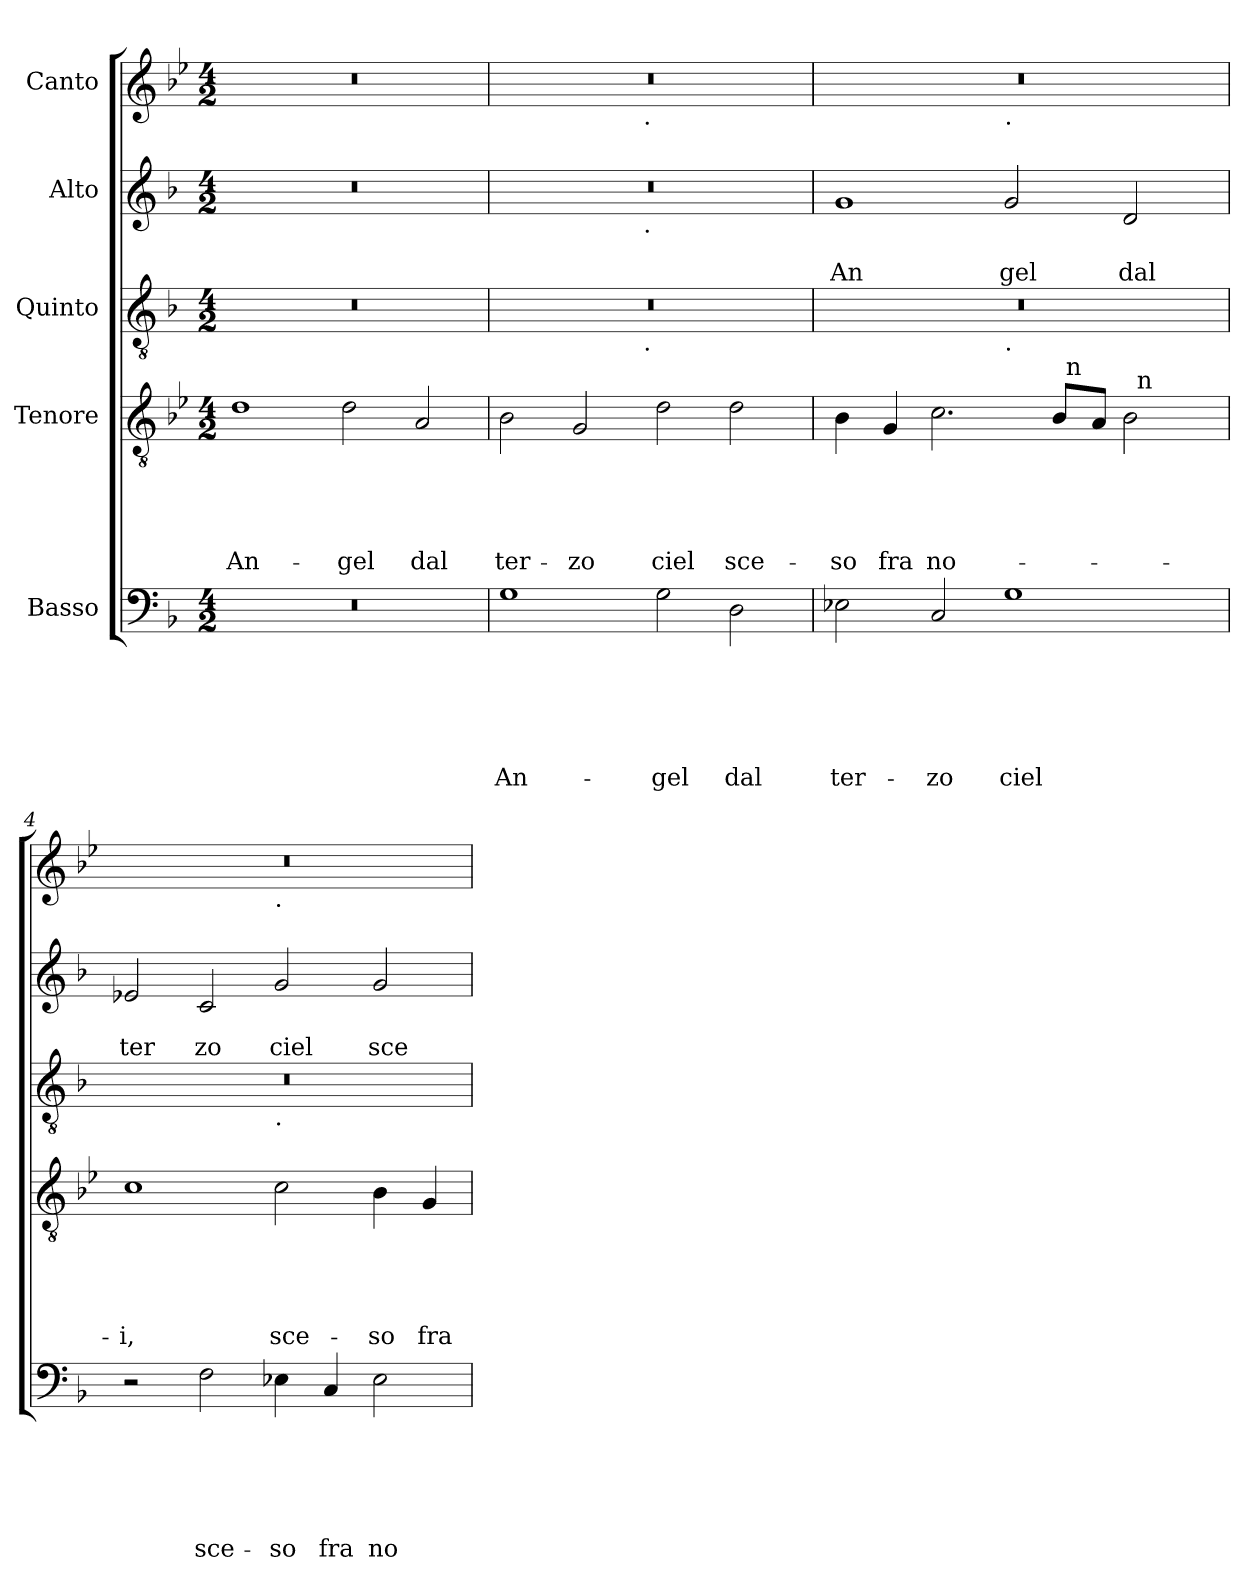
**kern	**text	**text	**text	**text	**text	**text	**kern	**text	**text	**text	**text	**text	**kern	**kern	**text	**text	**kern
*part5	*part5	*part5	*part5	*part5	*part5	*part5	*part4	*part4	*part4	*part4	*part4	*part4	*part3	*part2	*part2	*part2	*part1
*staff5	*staff5	*staff5	*staff5	*staff5	*staff5	*staff5	*staff4	*staff4	*staff4	*staff4	*staff4	*staff4	*staff3	*staff2	*staff2	*staff2	*staff1
*I"Basso	*	*	*	*	*	*	*I"Tenore	*	*	*	*	*	*I"Quinto	*I"Alto	*	*	*I"Canto
*clefF4	*	*	*	*	*	*	*clefGv2	*	*	*	*	*	*clefGv2	*clefG2	*	*	*clefG2
*ITrd-3c-5	*	*	*	*	*	*	*	*	*	*	*	*	*ITrd-3c-5	*ITrd-3c-5	*	*	*
*k[b-e-]	*	*	*	*	*	*	*k[b-e-]	*	*	*	*	*	*k[b-e-]	*k[b-e-]	*	*	*k[b-e-]
*B-:	*	*	*	*	*	*	*B-:	*	*	*	*	*	*B-:	*B-:	*	*	*B-:
*M4/2	*	*	*	*	*	*	*M4/2	*	*	*	*	*	*M4/2	*M4/2	*	*	*M4/2
=1	=1	=1	=1	=1	=1	=1	=1	=1	=1	=1	=1	=1	=1	=1	=1	=1	=1
!	!	!	!	!	!	!	!	!	!	!	!	!LO:LY:b	!	!	!	!	!
0r	.	.	.	.	.	.	1d	.	.	.	.	An-	0r	0r	.	.	0r
!	!	!	!	!	!	!	!	!	!	!	!	!LO:LY:b	!	!	!	!	!
.	.	.	.	.	.	.	2d\	.	.	.	.	-gel	.	.	.	.	.
!	!	!	!	!	!	!	!	!	!	!	!	!LO:LY:b	!	!	!	!	!
.	.	.	.	.	.	.	2A/	.	.	.	.	dal	.	.	.	.	.
=2	=2	=2	=2	=2	=2	=2	=2	=2	=2	=2	=2	=2	=2	=2	=2	=2	=2
!	!	!	!	!	!	!LO:LY:b	!	!	!	!	!	!LO:LY:b	!	!	!	!	!
*	*	*	*	*	*	*	*	*	*	*	*	*	*^	*^	*	*	*^
1c	.	.	.	.	.	An-	2B-\	.	.	.	.	ter-	0r	2ryy	0r	2ryy	.	.	0r	2ryy
!	!	!	!	!	!	!	!	!	!	!	!	!LO:LY:b	!	!	!	!	!	!	!	!
.	.	.	.	.	.	.	2G/	.	.	.	.	-zo	.	4...ryy	.	4...ryy	.	.	.	4...ryy
!	!	!	!	!	!	!	!	!	!	!	!	!	!	!	!	!	!	!	!	!LO:TX:b:t=.
!	!	!	!	!	!	!	!	!	!	!	!	!	!	!	!	!LO:TX:b:t=.	!	!	!	!
!	!	!	!	!	!	!	!	!	!	!	!	!	!	!LO:TX:b:t=.	!	!	!	!	!	!
.	.	.	.	.	.	.	.	.	.	.	.	.	.	1ryy	.	1ryy	.	.	.	1ryy
!	!	!	!	!	!	!LO:LY:b	!	!	!	!	!	!LO:LY:b	!	!	!	!	!	!	!	!
2c\	.	.	.	.	.	-gel	2d\	.	.	.	.	ciel	.	.	.	.	.	.	.	.
!	!	!	!	!	!	!LO:LY:b	!	!	!	!	!	!LO:LY:b	!	!	!	!	!	!	!	!
2G\	.	.	.	.	.	dal	2d\	.	.	.	.	sce-	.	.	.	.	.	.	.	.
.	.	.	.	.	.	.	.	.	.	.	.	.	.	32ryy	.	32ryy	.	.	.	32ryy
=3	=3	=3	=3	=3	=3	=3	=3	=3	=3	=3	=3	=3	=3	=3	=3	=3	=3	=3	=3	=3
!	!	!	!	!	!	!LO:LY:b	!	!	!	!	!	!LO:LY:b	!	!	!	!	!	!LO:LY:b	!	!
*	*	*	*	*	*	*	*^	*	*	*	*	*	*	*	*	*	*	*	*	*
*	*	*	*	*	*	*	*	*^	*	*	*	*	*	*	*	*v	*v	*	*	*	*
2A-X\	.	.	.	.	.	ter-	4B-\	1ryy	1ryy	.	.	.	.	-so	0r	1ryy	1cc	.	An	0r	1ryy
!	!	!	!	!	!	!	!	!	!	!	!	!	!	!LO:LY:b	!	!	!	!	!	!	!
.	.	.	.	.	.	.	4G/	.	.	.	.	.	.	fra	.	.	.	.	.	.	.
!	!	!	!	!	!	!LO:LY:b	!	!	!	!	!	!	!	!LO:LY:b	!	!	!	!	!	!	!
2F/	.	.	.	.	.	-zo	2.c\	.	.	.	.	.	.	no-	.	.	.	.	.	.	.
!	!	!	!	!	!	!	!	!	!	!	!	!	!	!	!	!	!	!	!	!	!LO:TX:b:t=.
!	!	!	!	!	!	!	!	!	!	!	!	!	!	!	!	!LO:TX:b:t=.	!	!	!	!	!
!	!	!	!	!	!	!LO:LY:b	!	!	!	!	!	!	!	!	!	!	!	!	!LO:LY:b	!	!
1c	.	.	.	.	.	ciel	.	4ryy	2ryy	.	.	.	.	.	.	1ryy	2cc/	.	gel	.	1ryy
.	.	.	.	.	.	.	8B-/L	32ryy	.	.	.	.	.	.	.	.	.	.	.	.	.
!	!	!	!	!	!	!	!	!LO:TX:a:t=n	!	!	!	!	!	!	!	!	!	!	!	!	!
.	.	.	.	.	.	.	.	2ryy	.	.	.	.	.	.	.	.	.	.	.	.	.
.	.	.	.	.	.	.	8A/J	.	.	.	.	.	.	.	.	.	.	.	.	.	.
!	!	!	!	!	!	!	!	!	!	!	!	!	!	!	!	!	!	!	!LO:LY:b	!	!
.	.	.	.	.	.	.	2B-\	.	32ryy	.	.	.	.	.	.	.	2g/	.	dal	.	.
!	!	!	!	!	!	!	!	!	!LO:TX:a:t=n	!	!	!	!	!	!	!	!	!	!	!	!
.	.	.	.	.	.	.	.	.	4...ryy	.	.	.	.	.	.	.	.	.	.	.	.
.	.	.	.	.	.	.	.	8..ryy	.	.	.	.	.	.	.	.	.	.	.	.	.
=4	=4	=4	=4	=4	=4	=4	=4	=4	=4	=4	=4	=4	=4	=4	=4	=4	=4	=4	=4	=4	=4
!	!	!	!	!	!	!	!	!	!	!	!	!	!	!LO:LY:b	!	!	!	!	!LO:LY:b	!	!
*	*	*	*	*	*	*	*v	*v	*v	*	*	*	*	*	*	*	*	*	*	*	*
2r	.	.	.	.	.	.	1c	.	.	.	.	-i,	0r	1ryy	2a-X/	.	ter	0r	1ryy
!	!	!	!	!	!	!LO:LY:b	!	!	!	!	!	!	!	!	!	!	!LO:LY:b	!	!
2B-\	.	.	.	.	.	sce-	.	.	.	.	.	.	.	.	2f/	.	zo	.	.
!	!	!	!	!	!	!	!	!	!	!	!	!	!	!	!	!	!	!	!LO:TX:b:t=.
!	!	!	!	!	!	!	!	!	!	!	!	!	!	!LO:TX:b:t=.	!	!	!	!	!
!	!	!	!	!	!	!LO:LY:b	!	!	!	!	!	!LO:LY:b	!	!	!	!	!LO:LY:b	!	!
4A-X\	.	.	.	.	.	-so	2c\	.	.	.	.	sce-	.	1ryy	2cc/	.	ciel	.	1ryy
!	!	!	!	!	!	!LO:LY:b	!	!	!	!	!	!	!	!	!	!	!	!	!
4F/	.	.	.	.	.	fra	.	.	.	.	.	.	.	.	.	.	.	.	.
!	!	!	!	!	!	!LO:LY:b	!	!	!	!	!	!LO:LY:b	!	!	!	!	!LO:LY:b	!	!
2A-\	.	.	.	.	.	no-	4B-\	.	.	.	.	-so	.	.	2cc/	.	sce	.	.
!	!	!	!	!	!	!	!	!	!	!	!	!LO:LY:b	!	!	!	!	!	!	!
.	.	.	.	.	.	.	4G/	.	.	.	.	fra	.	.	.	.	.	.	.
*	*	*	*	*	*	*	*	*	*	*	*	*	*v	*v	*	*	*	*v	*v
=	=	=	=	=	=	=	=	=	=	=	=	=	=	=	=	=	=
*-	*-	*-	*-	*-	*-	*-	*-	*-	*-	*-	*-	*-	*-	*-	*-	*-	*-
